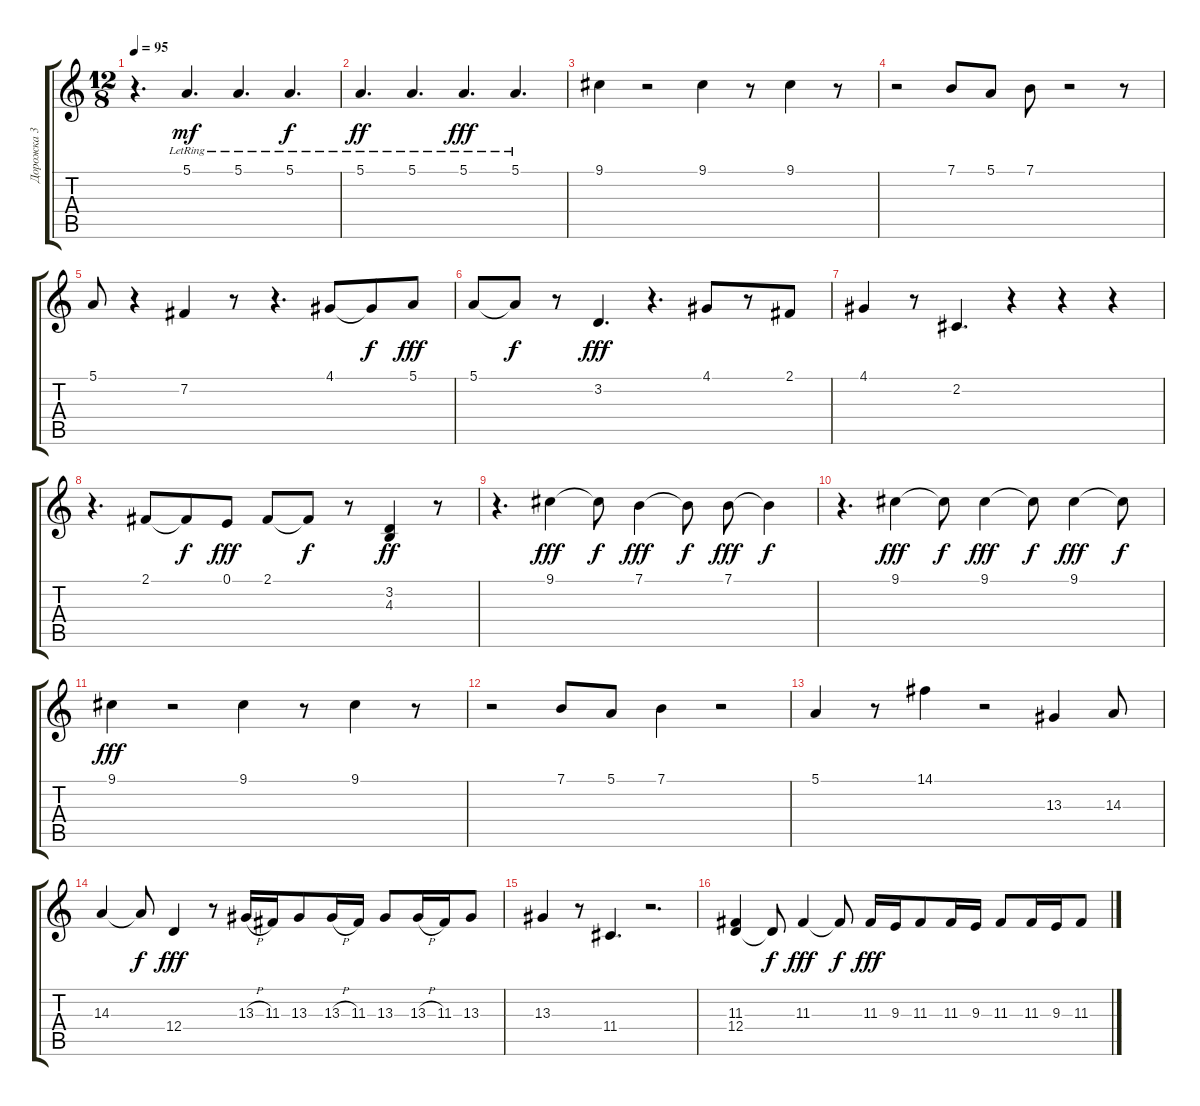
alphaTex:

\track ("Дорожка 3" "Дорожка 3") {instrument tremolostrings}
\staff {score tabs}
\tuning (E4 B3 G3 D3 A2 E2) {hide}
\ts (12 8)
\tempo 95
\clef g2
\ks c
r.4{d dy mf instrument tremolostrings} 5.1{lr}.4{d} 5.1{lr}.4{d} 5.1{lr}.4{d dy f} |
5.1{lr}.4{d dy ff} 5.1{lr}.4{d} 5.1{lr}.4{d dy fff} 5.1{lr}.4{d} |
9.1.4 r.2 9.1.4 r.8 9.1.4 r.8 |
r.2 7.1.8 5.1.8 7.1.8 r.2 r.8 |
5.1.8 r.4 7.2.4 r.8 r.4{d} 4.1.8 4.1{t}.8{dy f} 5.1.8{dy fff} |
5.1.8 5.1{t}.8{dy f} r.8 3.2.4{d dy fff} r.4{d} 4.1.8 r.8 2.1.8 |
4.1.4 r.8 2.2.4{d} r.4 r.4 r.4 |
r.4{d} 2.1.8 2.1{t}.8{dy f} 0.1.8{dy fff} 2.1.8 2.1{t}.8{dy f} r.8 (3.2 4.3).4{dy ff} r.8 |
r.4{d} 9.1.4{dy fff} 9.1{t}.8{dy f} 7.1.4{dy fff} 7.1{t}.8{dy f} 7.1.8{dy fff} 7.1{t}.4{dy f} |
r.4{d} 9.1.4{dy fff} 9.1{t}.8{dy f} 9.1.4{dy fff} 9.1{t}.8{dy f} 9.1.4{dy fff} 9.1{t}.8{dy f} |
9.1.4{dy fff} r.2 9.1.4 r.8 9.1.4 r.8 |
r.2 7.1.8 5.1.8 7.1.4 r.2 |
5.1.4 r.8 14.1.4 r.2 13.3.4 14.3.8 |
14.3.4 14.3{t}.8{dy f} 12.4.4{dy fff} r.8 13.3{h}.16 11.3.16 13.3.8 13.3{h}.16 11.3.16 13.3.8 13.3{h}.16 11.3.16 13.3.8 |
13.3.4 r.8 11.4.4{d} r.2{d} |
(11.3 12.4).4 12.4{t}.8{dy f} 11.3.4{dy fff} 11.3{t}.8{dy f} 11.3.16{dy fff} 9.3.16 11.3.8 11.3.16 9.3.16 11.3.8 11.3.16 9.3.16 11.3.8
